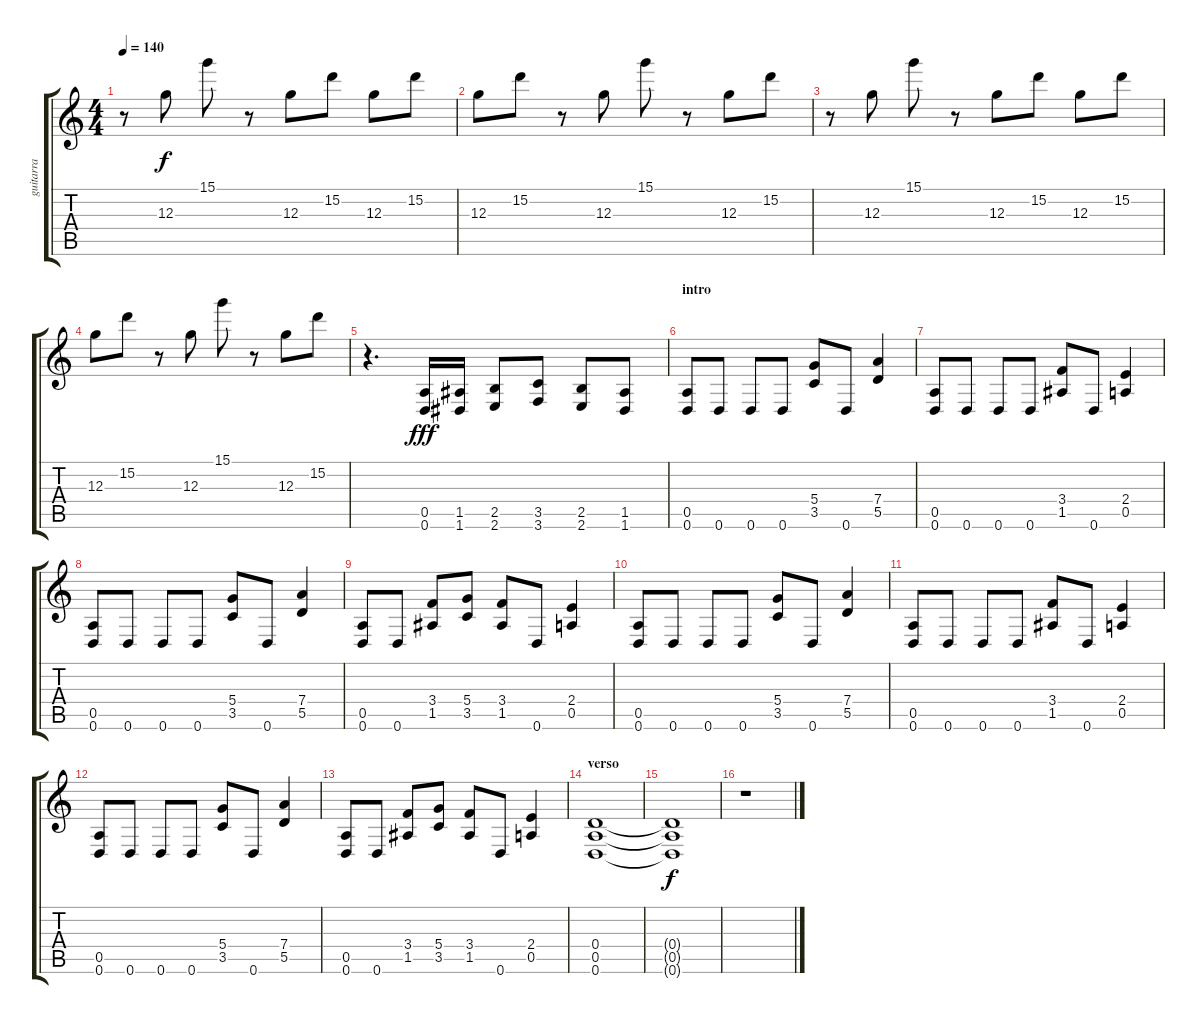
\track ("guitarra" "guitarra") {instrument distortionguitar}
\staff {score tabs}
\tuning (E4 B3 G3 D3 A2 D2) {hide}
\ts (4 4)
\tempo 140
\clef g2
\ks c
r.8{dy f} 12.3.8 15.1.8 r.8 12.3.8 15.2.8 12.3.8 15.2.8 |
12.3.8 15.2.8 r.8 12.3.8 15.1.8 r.8 12.3.8 15.2.8 |
r.8 12.3.8 15.1.8 r.8 12.3.8 15.2.8 12.3.8 15.2.8 |
12.3.8 15.2.8 r.8 12.3.8 15.1.8 r.8 12.3.8 15.2.8 |
r.4{d} (0.5 0.6).16{dy fff} (1.5 1.6).16 (2.5 2.6).8 (3.5 3.6).8 (2.5 2.6).8 (1.5 1.6).8 |
\section ("" "intro")
(0.5 0.6).8 0.6.8 0.6.8 0.6.8 (5.4 3.5).8 0.6.8 (7.4 5.5).4 |
(0.5 0.6).8 0.6.8 0.6.8 0.6.8 (3.4 1.5).8 0.6.8 (2.4 0.5).4 |
(0.5 0.6).8 0.6.8 0.6.8 0.6.8 (5.4 3.5).8 0.6.8 (7.4 5.5).4 |
(0.5 0.6).8 0.6.8 (3.4 1.5).8 (5.4 3.5).8 (3.4 1.5).8 0.6.8 (2.4 0.5).4 |
(0.5 0.6).8 0.6.8 0.6.8 0.6.8 (5.4 3.5).8 0.6.8 (7.4 5.5).4 |
(0.5 0.6).8 0.6.8 0.6.8 0.6.8 (3.4 1.5).8 0.6.8 (2.4 0.5).4 |
(0.5 0.6).8 0.6.8 0.6.8 0.6.8 (5.4 3.5).8 0.6.8 (7.4 5.5).4 |
(0.5 0.6).8 0.6.8 (3.4 1.5).8 (5.4 3.5).8 (3.4 1.5).8 0.6.8 (2.4 0.5).4 |
\section ("" "verso")
(0.4 0.5 0.6).1 |
(0.4{t} 0.5{t} 0.6{t}).1{dy f} |
r.1
